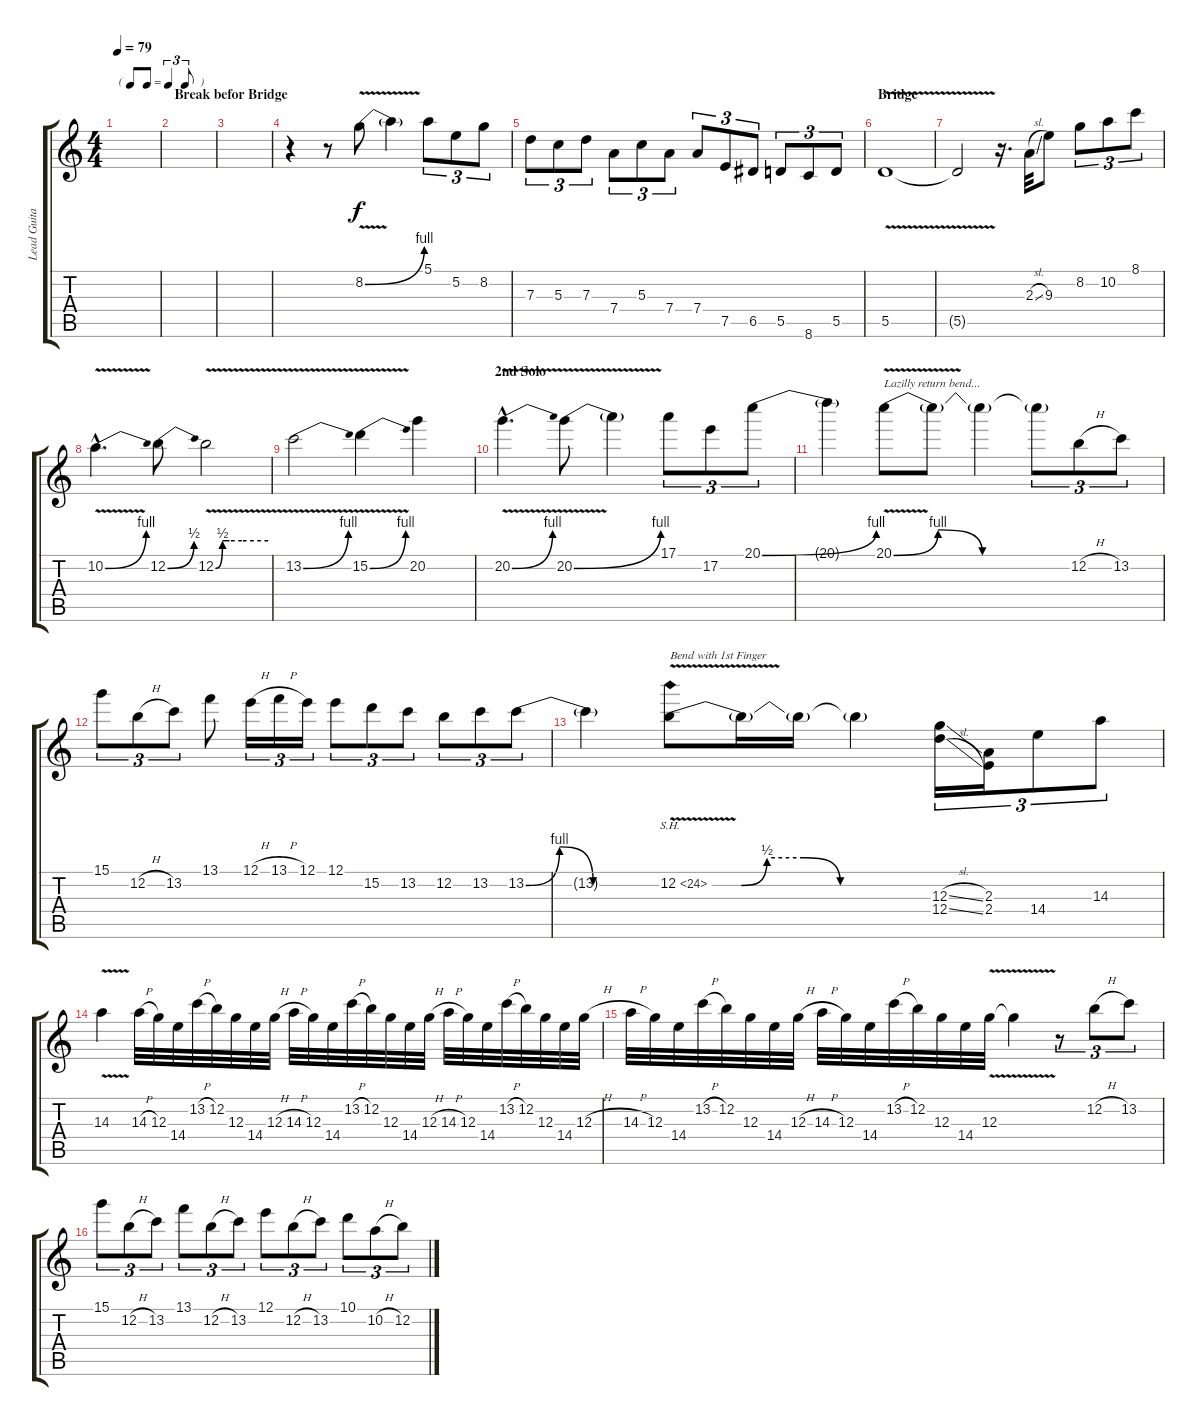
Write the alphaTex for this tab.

\track ("Lead Guitar" "Lead Guita") {instrument overdrivenguitar}
\staff {score tabs}
\tuning (E4 B3 G3 D3 A2 E2) {hide}
\ts (4 4)
\tf triplet8th
\tempo 79
\clef g2
\ks c
|
\section ("" "Break befor Bridge")
|
|
r.4 r.8 8.2{be (bend 0 0 60 4) v}.8 8.2{t}.4 5.1.8{tu (3 2)} 5.2.8{tu (3 2)} 8.2.8{tu (3 2)} |
7.3.8{tu (3 2)} 5.3.8{tu (3 2)} 7.3.8{tu (3 2)} 7.4.8{tu (3 2)} 5.3.8{tu (3 2)} 7.4.8{tu (3 2)} 7.4.8{tu (3 2)} 7.5.8{tu (3 2)} 6.5.8{tu (3 2)} 5.5.8{tu (3 2)} 8.6.8{tu (3 2)} 5.5.8{tu (3 2)} |
\section ("" "Bridge")
5.5{v}.1 |
5.5{t}.2 r.16{d} 2.3{sl}.32 9.3.8 8.2.8{tu (3 2)} 10.2.8{tu (3 2)} 8.1.8{tu (3 2)} |
10.2{be (bend 0 0 60 4) v hac}.4{d} 12.2{be (bend 0 0 60 2)}.8 12.2{be (custom 0 0 8 2 16 2 30 2 60 2) v}.2 |
13.2{be (bend 0 0 60 4) v}.2 15.2{be (bend 0 0 60 4) v}.4 20.2.4 |
\section ("" "2nd Solo")
20.2{be (bend 0 0 60 4) v hac}.4{d} 20.2{be (bend 0 0 60 4) v}.8 20.2{t}.4 17.1.8{tu (3 2)} 17.2.8{tu (3 2)} 20.1{be (bend 0 0 60 4)}.8{tu (3 2)} |
20.1{t}.4 20.1{be (custom 0 0 15 4 30 0 45 0 60 0) v}.8{txt "Lazilly return bend..."} 20.1{t}.8 20.1{t}.4 20.1{t}.8{tu (3 2)} 12.2{h}.8{tu (3 2)} 13.2.8{tu (3 2)} |
15.1.8{tu (3 2)} 12.2{h}.8{tu (3 2)} 13.2.8{tu (3 2)} 13.1.8 12.1{h}.16{tu (3 2)} 13.1{h}.16{tu (3 2)} 12.1.16{tu (3 2)} 12.1.8{tu (3 2)} 15.2.8{tu (3 2)} 13.2.8{tu (3 2)} 12.2.8{tu (3 2)} 13.2.8{tu (3 2)} 13.2{be (custom 0 0 15 4 30 0 45 0 60 0)}.8{tu (3 2)} |
13.2{t}.4 12.2{be (custom 0 0 8 0 15 2 25 2 35 0 60 0) sh 12 v}.8{txt "Bend with 1st Finger"} 12.2{t}.16 12.2{t}.16 12.2{t}.4 (12.3{sl} 12.4{sl}).16{tu (3 2)} (2.3 2.4).16{tu (3 2)} 14.4.8{tu (3 2)} 14.3.8{tu (3 2)} |
14.3{v}.4 14.3{h}.32 12.3.32 14.4.32 13.2{h}.32 12.2.32 12.3.32 14.4.32 12.3{h}.32 14.3{h}.32 12.3.32 14.4.32 13.2{h}.32 12.2.32 12.3.32 14.4.32 12.3{h}.32 14.3{h}.32 12.3.32 14.4.32 13.2{h}.32 12.2.32 12.3.32 14.4.32 12.3{h}.32 |
14.3{h}.32 12.3.32 14.4.32 13.2{h}.32 12.2.32 12.3.32 14.4.32 12.3{h}.32 14.3{h}.32 12.3.32 14.4.32 13.2{h}.32 12.2.32 12.3.32 14.4.32 12.3{v}.32 12.3{t}.4 r.8{tu (3 2)} 12.2{h}.8{tu (3 2)} 13.2.8{tu (3 2)} |
15.1.8{tu (3 2)} 12.2{h}.8{tu (3 2)} 13.2.8{tu (3 2)} 13.1.8{tu (3 2)} 12.2{h}.8{tu (3 2)} 13.2.8{tu (3 2)} 12.1.8{tu (3 2)} 12.2{h}.8{tu (3 2)} 13.2.8{tu (3 2)} 10.1.8{tu (3 2)} 10.2{h}.8{tu (3 2)} 12.2.8{tu (3 2)}
